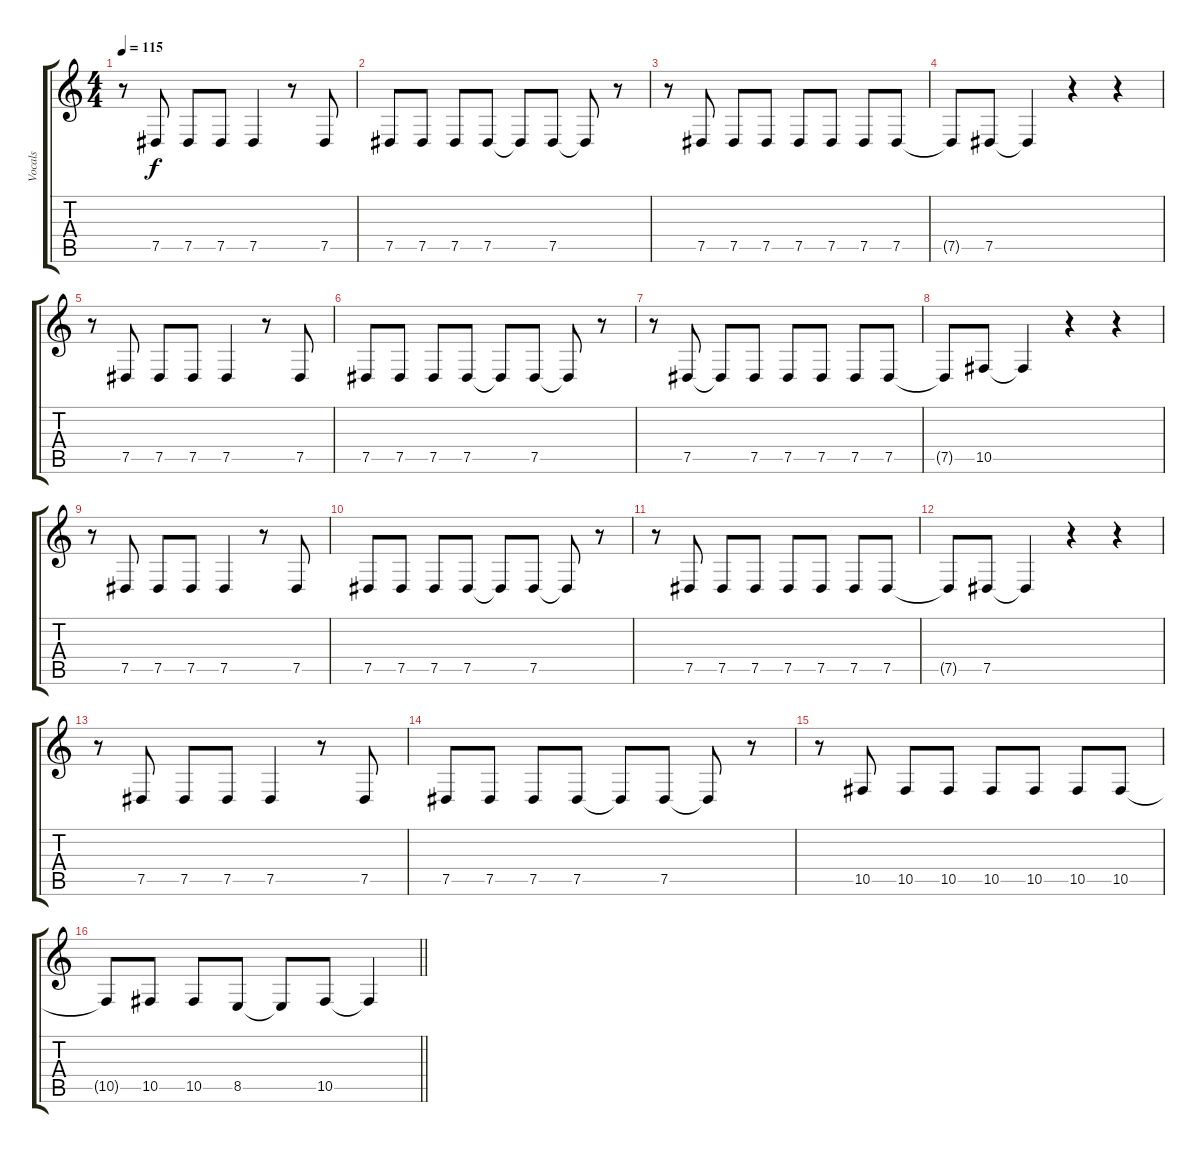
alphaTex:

\track ("Vocals" "Vocals") {instrument flute}
\staff {score tabs}
\tuning (Eb4 Bb3 Gb3 Db3 Ab2 Eb2) {hide}
\ts (4 4)
\tempo 115
\clef g2
\ks c
r.8{dy f} 7.5.8 7.5.8 7.5.8 7.5.4 r.8 7.5.8 |
7.5.8 7.5.8 7.5.8 7.5.8 7.5{t}.8 7.5.8 7.5{t}.8 r.8 |
r.8 7.5.8 7.5.8 7.5.8 7.5.8 7.5.8 7.5.8 7.5.8 |
7.5{t}.8 7.5.8 7.5{t}.4 r.4 r.4 |
r.8 7.5.8 7.5.8 7.5.8 7.5.4 r.8 7.5.8 |
7.5.8 7.5.8 7.5.8 7.5.8 7.5{t}.8 7.5.8 7.5{t}.8 r.8 |
r.8 7.5.8 7.5{t}.8 7.5.8 7.5.8 7.5.8 7.5.8 7.5.8 |
7.5{t}.8 10.5.8 10.5{t}.4 r.4 r.4 |
r.8 7.5.8 7.5.8 7.5.8 7.5.4 r.8 7.5.8 |
7.5.8 7.5.8 7.5.8 7.5.8 7.5{t}.8 7.5.8 7.5{t}.8 r.8 |
r.8 7.5.8 7.5.8 7.5.8 7.5.8 7.5.8 7.5.8 7.5.8 |
7.5{t}.8 7.5.8 7.5{t}.4 r.4 r.4 |
r.8 7.5.8 7.5.8 7.5.8 7.5.4 r.8 7.5.8 |
7.5.8 7.5.8 7.5.8 7.5.8 7.5{t}.8 7.5.8 7.5{t}.8 r.8 |
r.8 10.5.8 10.5.8 10.5.8 10.5.8 10.5.8 10.5.8 10.5.8 |
\barLineRight lightlight
10.5{t}.8 10.5.8 10.5.8 8.5.8 8.5{t}.8 10.5.8 10.5{t}.4
